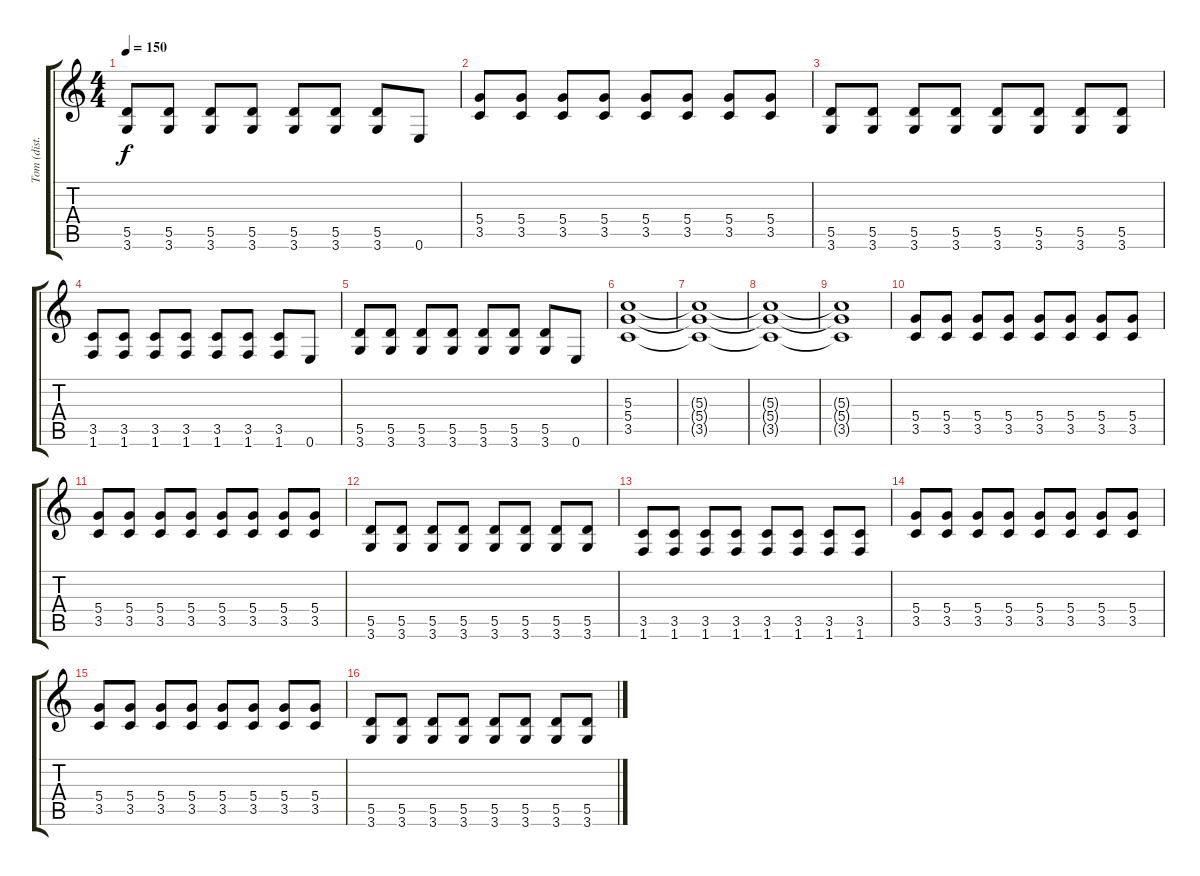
\track ("Tom (dist.)" "Tom (dist.") {instrument distortionguitar}
\staff {score tabs}
\tuning (E4 B3 G3 D3 A2 E2) {hide}
\ts (4 4)
\tempo 150
\clef g2
\ks c
(5.5 3.6).8{dy f} (5.5 3.6).8 (5.5 3.6).8 (5.5 3.6).8 (5.5 3.6).8 (5.5 3.6).8 (5.5 3.6).8 0.6.8 |
(5.4 3.5).8 (5.4 3.5).8 (5.4 3.5).8 (5.4 3.5).8 (5.4 3.5).8 (5.4 3.5).8 (5.4 3.5).8 (5.4 3.5).8 |
(5.5 3.6).8 (5.5 3.6).8 (5.5 3.6).8 (5.5 3.6).8 (5.5 3.6).8 (5.5 3.6).8 (5.5 3.6).8 (5.5 3.6).8 |
(3.5 1.6).8 (3.5 1.6).8 (3.5 1.6).8 (3.5 1.6).8 (3.5 1.6).8 (3.5 1.6).8 (3.5 1.6).8 0.6.8 |
(5.5 3.6).8 (5.5 3.6).8 (5.5 3.6).8 (5.5 3.6).8 (5.5 3.6).8 (5.5 3.6).8 (5.5 3.6).8 0.6.8 |
(5.3 5.4 3.5).1 |
(5.3{t} 5.4{t} 3.5{t}).1 |
(5.3{t} 5.4{t} 3.5{t}).1 |
(5.3{t} 5.4{t} 3.5{t}).1 |
(5.4 3.5).8 (5.4 3.5).8 (5.4 3.5).8 (5.4 3.5).8 (5.4 3.5).8 (5.4 3.5).8 (5.4 3.5).8 (5.4 3.5).8 |
(5.4 3.5).8 (5.4 3.5).8 (5.4 3.5).8 (5.4 3.5).8 (5.4 3.5).8 (5.4 3.5).8 (5.4 3.5).8 (5.4 3.5).8 |
(5.5 3.6).8 (5.5 3.6).8 (5.5 3.6).8 (5.5 3.6).8 (5.5 3.6).8 (5.5 3.6).8 (5.5 3.6).8 (5.5 3.6).8 |
(3.5 1.6).8 (3.5 1.6).8 (3.5 1.6).8 (3.5 1.6).8 (3.5 1.6).8 (3.5 1.6).8 (3.5 1.6).8 (3.5 1.6).8 |
(5.4 3.5).8 (5.4 3.5).8 (5.4 3.5).8 (5.4 3.5).8 (5.4 3.5).8 (5.4 3.5).8 (5.4 3.5).8 (5.4 3.5).8 |
(5.4 3.5).8 (5.4 3.5).8 (5.4 3.5).8 (5.4 3.5).8 (5.4 3.5).8 (5.4 3.5).8 (5.4 3.5).8 (5.4 3.5).8 |
(5.5 3.6).8 (5.5 3.6).8 (5.5 3.6).8 (5.5 3.6).8 (5.5 3.6).8 (5.5 3.6).8 (5.5 3.6).8 (5.5 3.6).8
